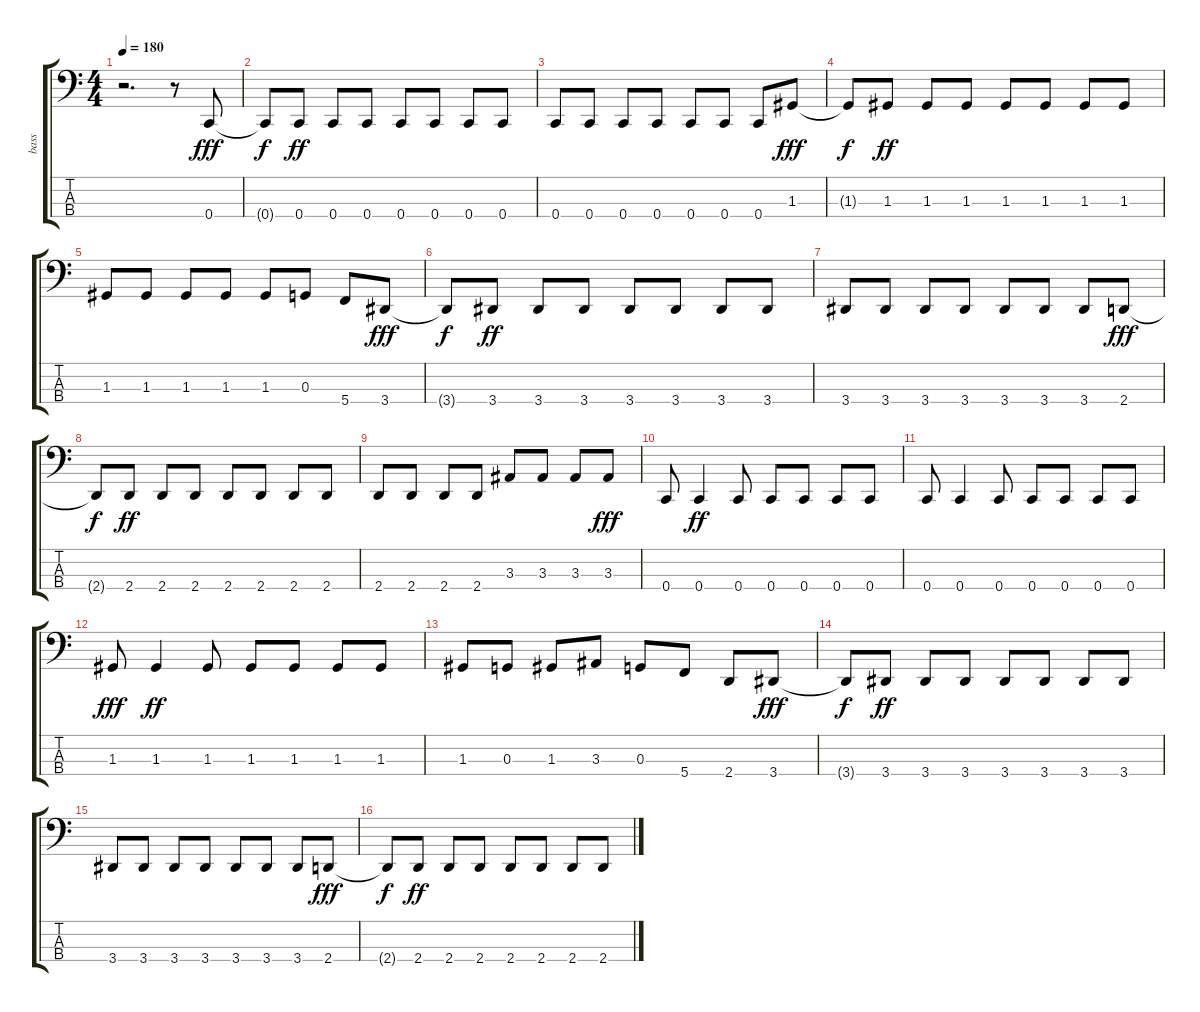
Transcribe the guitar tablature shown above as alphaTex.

\track ("bass" "bass") {instrument electricbasspick}
\staff {score tabs}
\tuning (F2 C2 G1 C1) {hide}
\ts (4 4)
\tempo 180
\clef f4
\ks c
r.2{d dy fff} r.8 0.4.8 |
0.4{t}.8{dy f} 0.4.8{dy ff} 0.4.8 0.4.8 0.4.8 0.4.8 0.4.8 0.4.8 |
0.4.8 0.4.8 0.4.8 0.4.8 0.4.8 0.4.8 0.4.8 1.3.8{dy fff} |
1.3{t}.8{dy f} 1.3.8{dy ff} 1.3.8 1.3.8 1.3.8 1.3.8 1.3.8 1.3.8 |
1.3.8 1.3.8 1.3.8 1.3.8 1.3.8 0.3.8 5.4.8 3.4.8{dy fff} |
3.4{t}.8{dy f} 3.4.8{dy ff} 3.4.8 3.4.8 3.4.8 3.4.8 3.4.8 3.4.8 |
3.4.8 3.4.8 3.4.8 3.4.8 3.4.8 3.4.8 3.4.8 2.4.8{dy fff} |
2.4{t}.8{dy f} 2.4.8{dy ff} 2.4.8 2.4.8 2.4.8 2.4.8 2.4.8 2.4.8 |
2.4.8 2.4.8 2.4.8 2.4.8 3.3.8 3.3.8 3.3.8 3.3.8{dy fff} |
0.4.8 0.4.4{dy ff} 0.4.8 0.4.8 0.4.8 0.4.8 0.4.8 |
0.4.8 0.4.4 0.4.8 0.4.8 0.4.8 0.4.8 0.4.8 |
1.3.8{dy fff} 1.3.4{dy ff} 1.3.8 1.3.8 1.3.8 1.3.8 1.3.8 |
1.3.8 0.3.8 1.3.8 3.3.8 0.3.8 5.4.8 2.4.8 3.4.8{dy fff} |
3.4{t}.8{dy f} 3.4.8{dy ff} 3.4.8 3.4.8 3.4.8 3.4.8 3.4.8 3.4.8 |
3.4.8 3.4.8 3.4.8 3.4.8 3.4.8 3.4.8 3.4.8 2.4.8{dy fff} |
2.4{t}.8{dy f} 2.4.8{dy ff} 2.4.8 2.4.8 2.4.8 2.4.8 2.4.8 2.4.8
